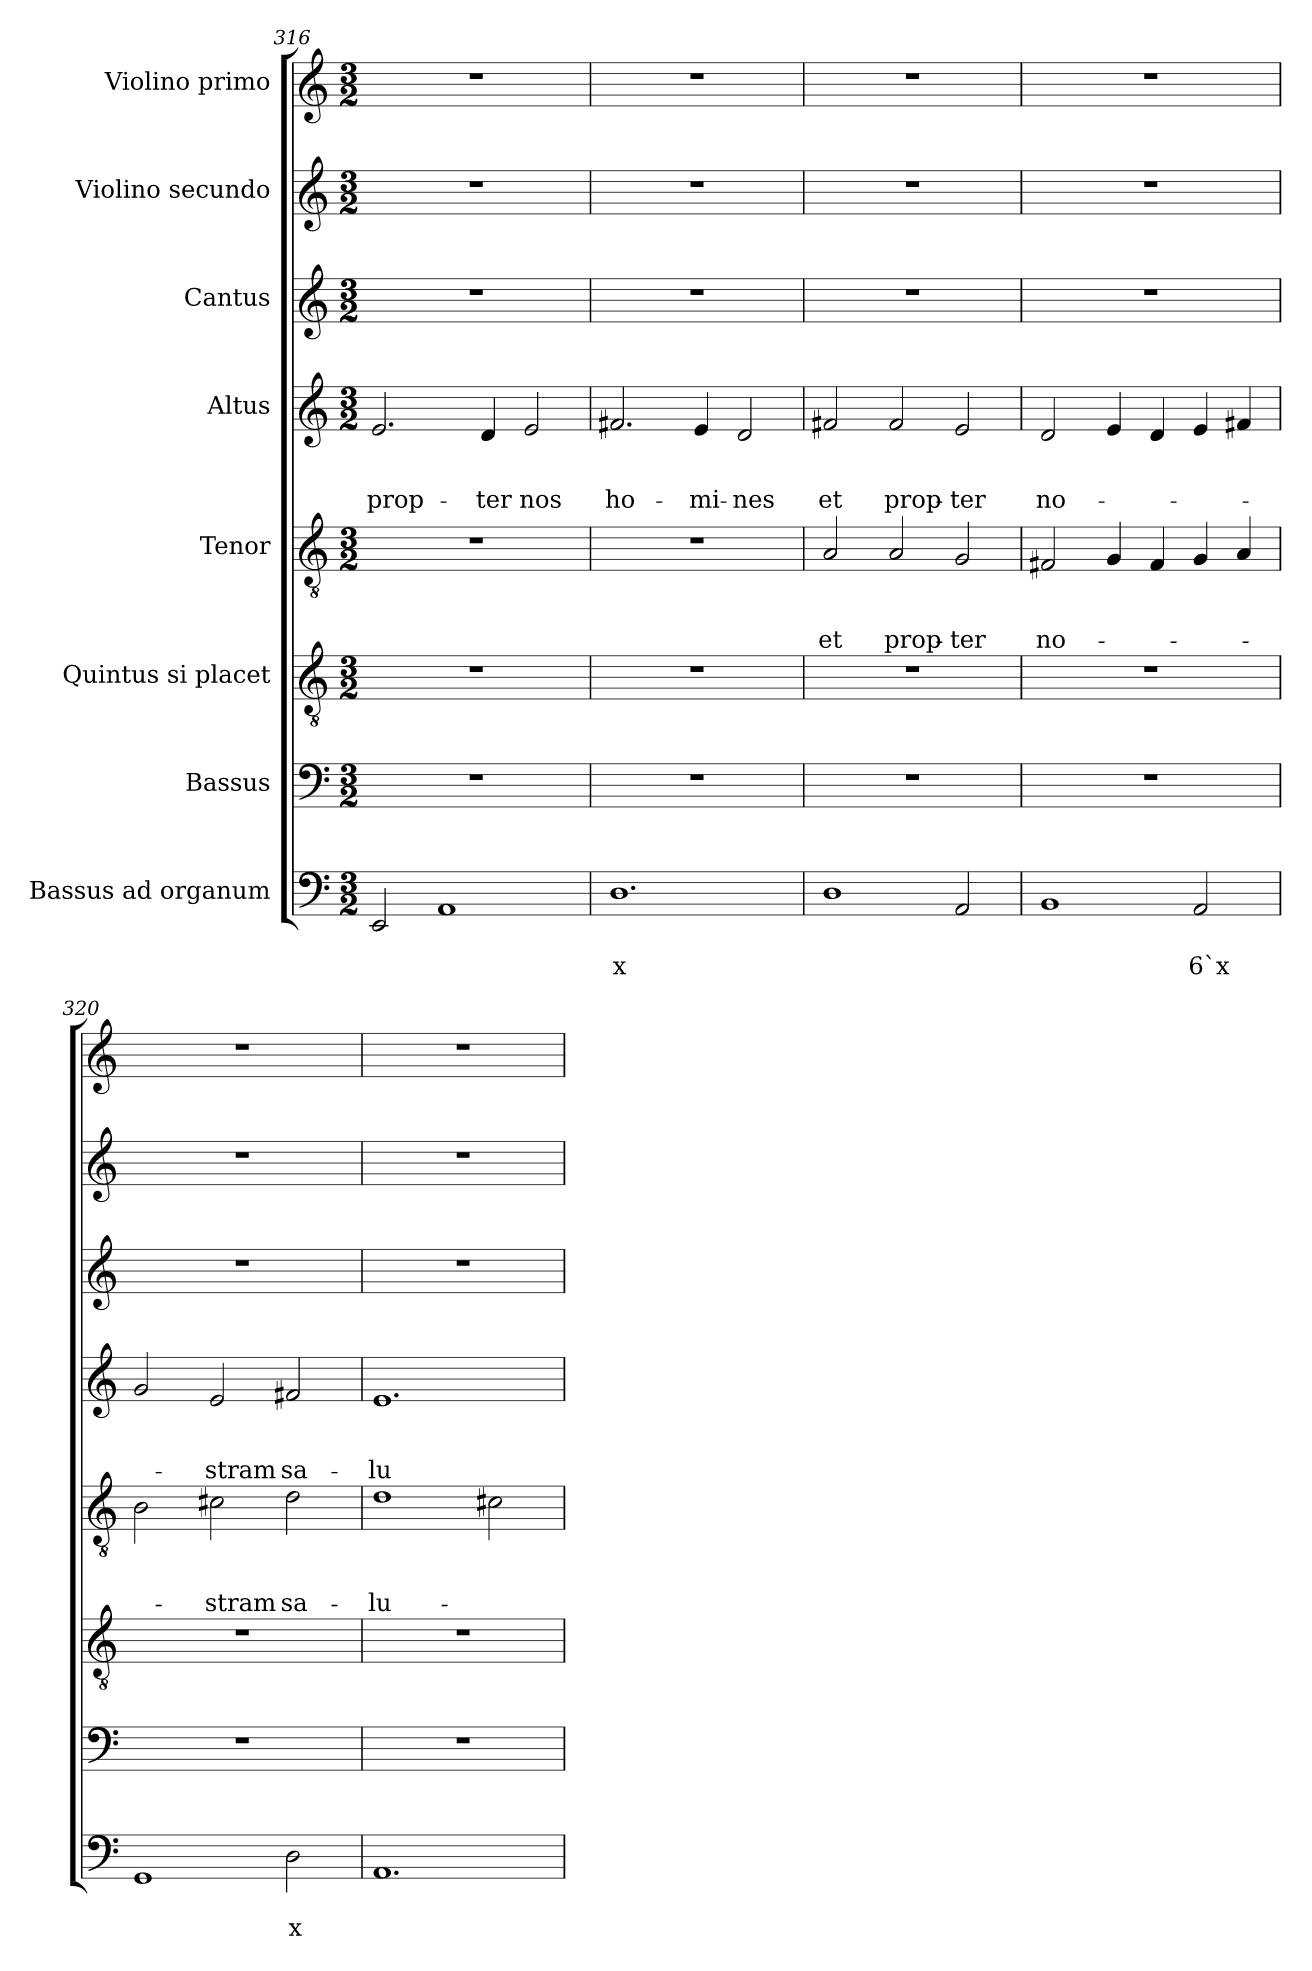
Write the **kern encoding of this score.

**kern	**text	**text	**kern	**kern	**kern	**text	**text	**text	**kern	**text	**text	**text	**kern	**kern	**kern
*part8	*part8	*part8	*part7	*part6	*part5	*part5	*part5	*part5	*part4	*part4	*part4	*part4	*part3	*part2	*part1
*staff8	*staff8	*staff8	*staff7	*staff6	*staff5	*staff5	*staff5	*staff5	*staff4	*staff4	*staff4	*staff4	*staff3	*staff2	*staff1
*I"Bassus ad organum	*	*	*I"Bassus	*I"Quintus si placet	*I"Tenor	*	*	*	*I"Altus	*	*	*	*I"Cantus	*I"Violino secundo	*I"Violino primo
!!LO:LB:g=z
*clefF4	*	*	*clefF4	*clefGv2	*clefGv2	*	*	*	*clefG2	*	*	*	*clefG2	*clefG2	*clefG2
*k[]	*	*	*k[]	*k[]	*k[]	*	*	*	*k[]	*	*	*	*k[]	*k[]	*k[]
*C:	*	*	*C:	*C:	*C:	*	*	*	*C:	*	*	*	*C:	*C:	*C:
*M3/2	*	*	*M3/2	*M3/2	*M3/2	*	*	*	*M3/2	*	*	*	*M3/2	*M3/2	*M3/2
=316	=316	=316	=316	=316	=316	=316	=316	=316	=316	=316	=316	=316	=316	=316	=316
!	!	!	!	!	!	!	!	!	!	!	!	!LO:LY:b	!	!	!
2EE/	.	.	1.r	1.r	1.r	.	.	.	2.e/	.	.	prop-	1.r	1.r	1.r
1AA	.	.	.	.	.	.	.	.	.	.	.	.	.	.	.
!	!	!	!	!	!	!	!	!	!	!	!	!LO:LY:b	!	!	!
.	.	.	.	.	.	.	.	.	4d/	.	.	-ter	.	.	.
!	!	!	!	!	!	!	!	!	!	!	!	!LO:LY:b	!	!	!
.	.	.	.	.	.	.	.	.	2e/	.	.	nos	.	.	.
=317	=317	=317	=317	=317	=317	=317	=317	=317	=317	=317	=317	=317	=317	=317	=317
!	!	!LO:LY:b	!	!	!	!	!	!	!	!	!	!LO:LY:b	!	!	!
1.D	.	x	1.r	1.r	1.r	.	.	.	2.f#X/	.	.	ho-	1.r	1.r	1.r
!	!	!	!	!	!	!	!	!	!	!	!	!LO:LY:b	!	!	!
.	.	.	.	.	.	.	.	.	4e/	.	.	-mi-	.	.	.
!	!	!	!	!	!	!	!	!	!	!	!	!LO:LY:b	!	!	!
.	.	.	.	.	.	.	.	.	2d/	.	.	-nes	.	.	.
=318	=318	=318	=318	=318	=318	=318	=318	=318	=318	=318	=318	=318	=318	=318	=318
!	!	!	!	!	!	!	!	!LO:LY:b	!	!	!	!LO:LY:b	!	!	!
1D	.	.	1.r	1.r	2A/	.	.	et	2f#X/	.	.	et	1.r	1.r	1.r
!	!	!	!	!	!	!	!	!LO:LY:b	!	!	!	!LO:LY:b	!	!	!
.	.	.	.	.	2A/	.	.	prop-	2f#/	.	.	prop-	.	.	.
!	!	!	!	!	!	!	!	!LO:LY:b	!	!	!	!LO:LY:b	!	!	!
2AA/	.	.	.	.	2G/	.	.	-ter	2e/	.	.	-ter	.	.	.
=319	=319	=319	=319	=319	=319	=319	=319	=319	=319	=319	=319	=319	=319	=319	=319
!	!	!	!	!	!	!	!	!LO:LY:b	!	!	!	!LO:LY:b	!	!	!
1BB	.	.	1.r	1.r	2F#X/	.	.	no-	2d/	.	.	no-	1.r	1.r	1.r
.	.	.	.	.	4G/	.	.	.	4e/	.	.	.	.	.	.
.	.	.	.	.	4F#/	.	.	.	4d/	.	.	.	.	.	.
!	!	!LO:LY:b	!	!	!	!	!	!	!	!	!	!	!	!	!
2AA/	.	6`x	.	.	4G/	.	.	.	4e/	.	.	.	.	.	.
.	.	.	.	.	4A/	.	.	.	4f#X/	.	.	.	.	.	.
=320	=320	=320	=320	=320	=320	=320	=320	=320	=320	=320	=320	=320	=320	=320	=320
1GG	.	.	1.r	1.r	2B\	.	.	.	2g/	.	.	.	1.r	1.r	1.r
!	!	!	!	!	!	!	!	!LO:LY:b	!	!	!	!LO:LY:b	!	!	!
.	.	.	.	.	2c#X\	.	.	-stram	2e/	.	.	-stram	.	.	.
!	!	!LO:LY:b	!	!	!	!	!	!LO:LY:b	!	!	!	!LO:LY:b	!	!	!
2D\	.	x	.	.	2d\	.	.	sa-	2f#X/	.	.	sa-	.	.	.
=321	=321	=321	=321	=321	=321	=321	=321	=321	=321	=321	=321	=321	=321	=321	=321
!	!	!	!	!	!	!	!	!LO:LY:b	!	!	!	!LO:LY:b	!	!	!
1.AA	.	.	1.r	1.r	1d	.	.	-lu-	1.e	.	.	-lu-	1.r	1.r	1.r
.	.	.	.	.	2c#X\	.	.	.	.	.	.	.	.	.	.
=	=	=	=	=	=	=	=	=	=	=	=	=	=	=	=
*-	*-	*-	*-	*-	*-	*-	*-	*-	*-	*-	*-	*-	*-	*-	*-
